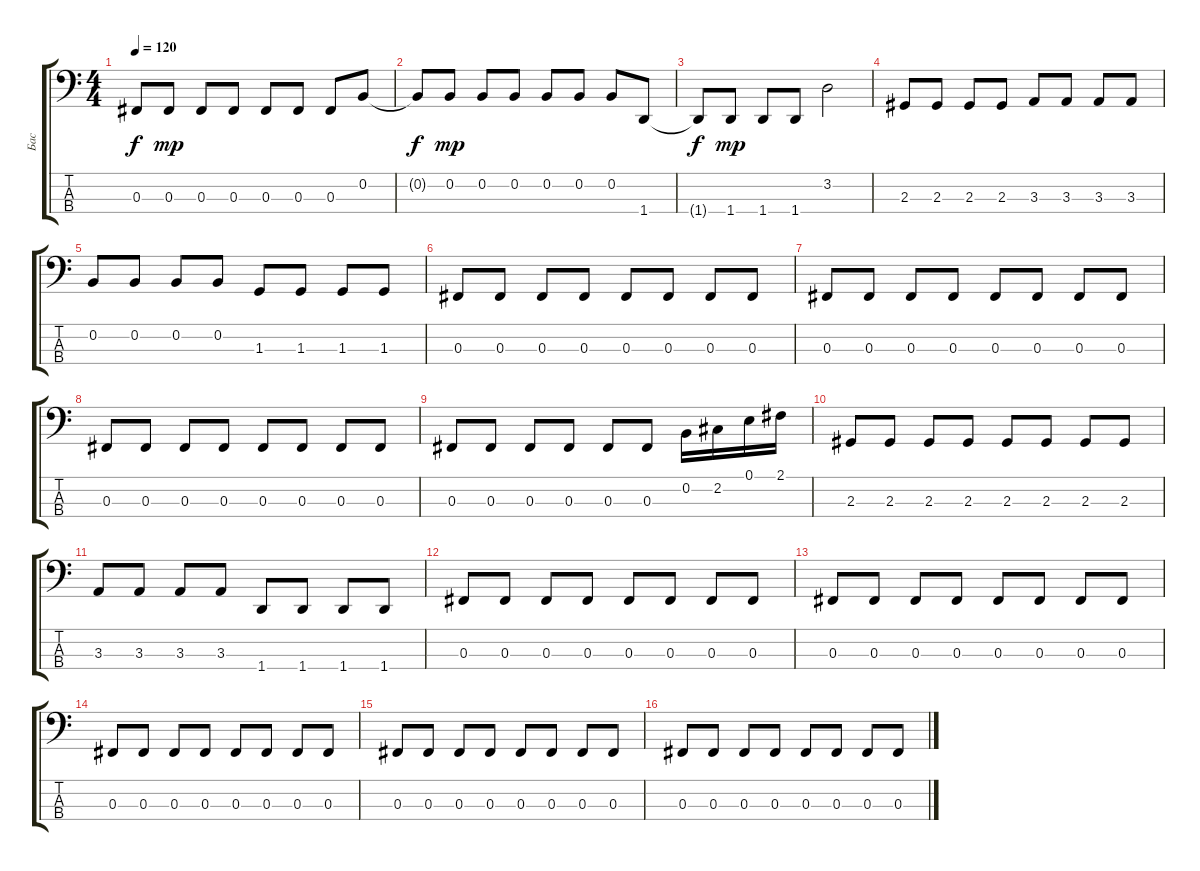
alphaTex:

\track ("Бас" "Бас") {instrument electricbasspick}
\staff {score tabs}
\tuning (E2 B1 Gb1 Db1) {hide}
\ts (4 4)
\tempo 120
\clef f4
\ks c
0.3{t}.8{dy f} 0.3.8{dy mp} 0.3.8 0.3.8 0.3.8 0.3.8 0.3.8 0.2.8 |
0.2{t}.8{dy f} 0.2.8{dy mp} 0.2.8 0.2.8 0.2.8 0.2.8 0.2.8 1.4.8 |
1.4{t}.8{dy f} 1.4.8{dy mp} 1.4.8 1.4.8 3.2.2 |
2.3.8 2.3.8 2.3.8 2.3.8 3.3.8 3.3.8 3.3.8 3.3.8 |
0.2.8 0.2.8 0.2.8 0.2.8 1.3.8 1.3.8 1.3.8 1.3.8 |
0.3.8 0.3.8 0.3.8 0.3.8 0.3.8 0.3.8 0.3.8 0.3.8 |
0.3.8 0.3.8 0.3.8 0.3.8 0.3.8 0.3.8 0.3.8 0.3.8 |
0.3.8 0.3.8 0.3.8 0.3.8 0.3.8 0.3.8 0.3.8 0.3.8 |
0.3.8 0.3.8 0.3.8 0.3.8 0.3.8 0.3.8 0.2.16 2.2.16 0.1.16 2.1.16 |
2.3.8 2.3.8 2.3.8 2.3.8 2.3.8 2.3.8 2.3.8 2.3.8 |
3.3.8 3.3.8 3.3.8 3.3.8 1.4.8 1.4.8 1.4.8 1.4.8 |
0.3.8 0.3.8 0.3.8 0.3.8 0.3.8 0.3.8 0.3.8 0.3.8 |
0.3.8 0.3.8 0.3.8 0.3.8 0.3.8 0.3.8 0.3.8 0.3.8 |
0.3.8 0.3.8 0.3.8 0.3.8 0.3.8 0.3.8 0.3.8 0.3.8 |
0.3.8 0.3.8 0.3.8 0.3.8 0.3.8 0.3.8 0.3.8 0.3.8 |
0.3.8 0.3.8 0.3.8 0.3.8 0.3.8 0.3.8 0.3.8 0.3.8
